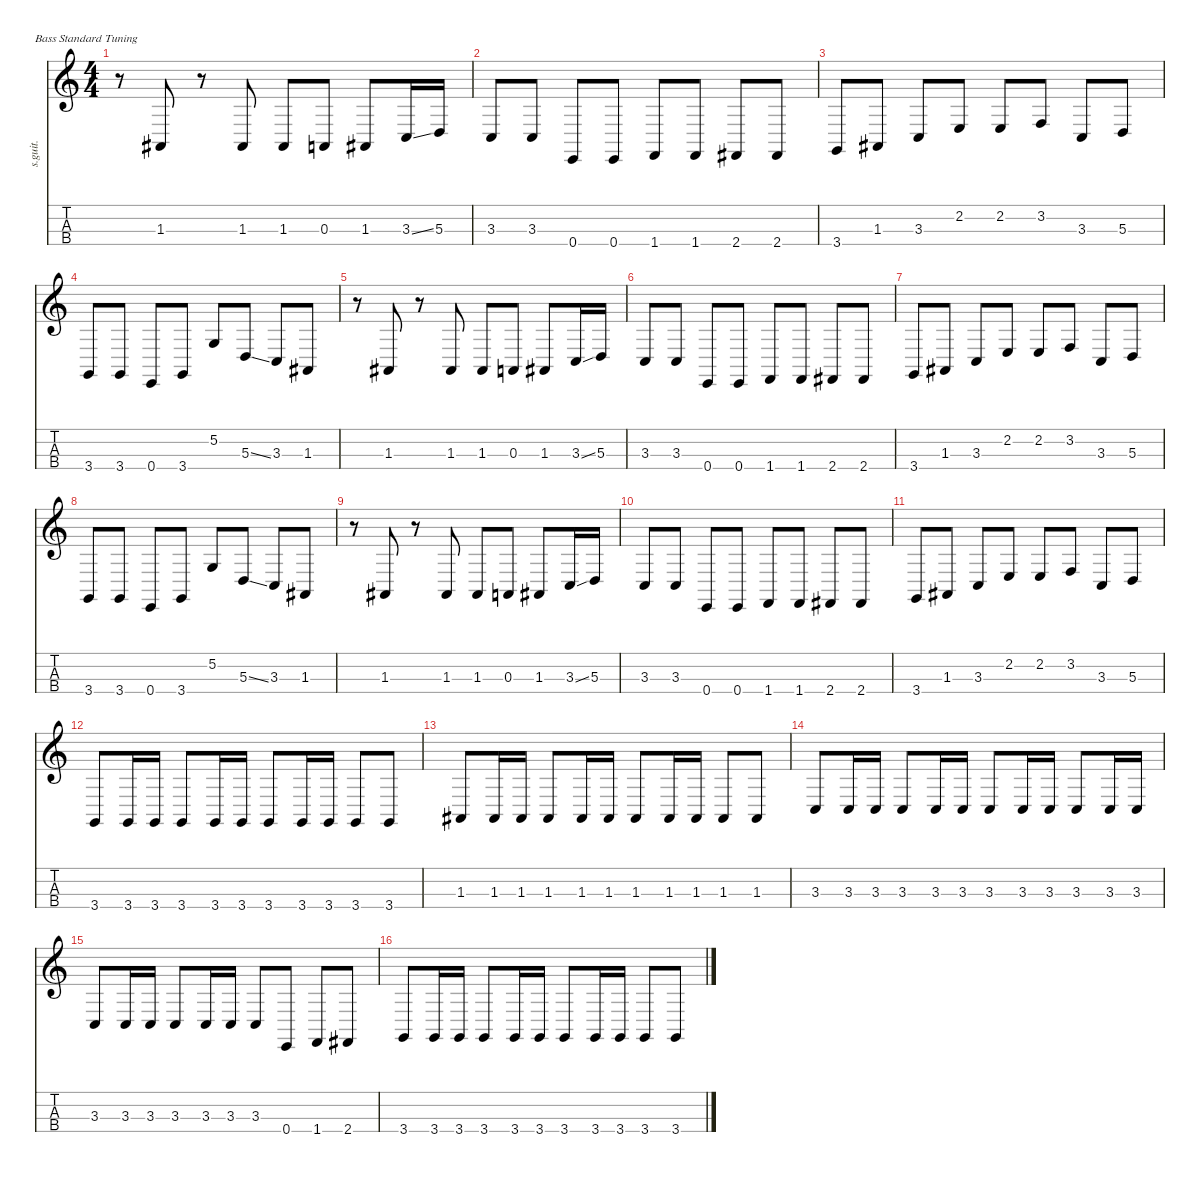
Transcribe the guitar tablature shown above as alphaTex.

\defaultSystemsLayout 4
\hideDynamics
\bracketExtendMode nobrackets
\track ("Ed King (Bass Guitar)" "s.guit.") {instrument electricbasspick}
\staff {score tabs}
\tuning (G2 D2 A1 E1)
\ts (4 4)
\tempo (150 hide)
\clef g2
\ks c
r.8{dy f} 1.3{acc #}.8{lyrics (0 "") lyrics (1 "") lyrics (2 "") lyrics (3 "") lyrics (4 "")} r.8 1.3{acc #}.8{lyrics (0 "") lyrics (1 "") lyrics (2 "") lyrics (3 "") lyrics (4 "")} 1.3{acc #}.8{lyrics (0 "") lyrics (1 "") lyrics (2 "") lyrics (3 "") lyrics (4 "")} 0.3.8{lyrics (0 "") lyrics (1 "") lyrics (2 "") lyrics (3 "") lyrics (4 "")} 1.3{acc #}.8{lyrics (0 "") lyrics (1 "") lyrics (2 "") lyrics (3 "") lyrics (4 "")} 3.3{ss}.16{lyrics (0 "") lyrics (1 "") lyrics (2 "") lyrics (3 "") lyrics (4 "")} 5.3.16{lyrics (0 "") lyrics (1 "") lyrics (2 "") lyrics (3 "") lyrics (4 "")} |
3.3.8{lyrics (0 "") lyrics (1 "") lyrics (2 "") lyrics (3 "") lyrics (4 "")} 3.3.8{lyrics (0 "") lyrics (1 "") lyrics (2 "") lyrics (3 "") lyrics (4 "")} 0.4.8{lyrics (0 "") lyrics (1 "") lyrics (2 "") lyrics (3 "") lyrics (4 "")} 0.4.8{lyrics (0 "") lyrics (1 "") lyrics (2 "") lyrics (3 "") lyrics (4 "")} 1.4.8{lyrics (0 "") lyrics (1 "") lyrics (2 "") lyrics (3 "") lyrics (4 "")} 1.4.8{lyrics (0 "") lyrics (1 "") lyrics (2 "") lyrics (3 "") lyrics (4 "")} 2.4{acc #}.8{lyrics (0 "") lyrics (1 "") lyrics (2 "") lyrics (3 "") lyrics (4 "")} 2.4{acc #}.8{lyrics (0 "") lyrics (1 "") lyrics (2 "") lyrics (3 "") lyrics (4 "")} |
3.4.8{lyrics (0 "") lyrics (1 "") lyrics (2 "") lyrics (3 "") lyrics (4 "")} 1.3{acc #}.8{lyrics (0 "") lyrics (1 "") lyrics (2 "") lyrics (3 "") lyrics (4 "")} 3.3.8{lyrics (0 "") lyrics (1 "") lyrics (2 "") lyrics (3 "") lyrics (4 "")} 2.2.8{lyrics (0 "") lyrics (1 "") lyrics (2 "") lyrics (3 "") lyrics (4 "")} 2.2.8{lyrics (0 "") lyrics (1 "") lyrics (2 "") lyrics (3 "") lyrics (4 "")} 3.2.8{lyrics (0 "") lyrics (1 "") lyrics (2 "") lyrics (3 "") lyrics (4 "")} 3.3.8{lyrics (0 "") lyrics (1 "") lyrics (2 "") lyrics (3 "") lyrics (4 "")} 5.3.8{lyrics (0 "") lyrics (1 "") lyrics (2 "") lyrics (3 "") lyrics (4 "")} |
3.4.8{lyrics (0 "") lyrics (1 "") lyrics (2 "") lyrics (3 "") lyrics (4 "")} 3.4.8{lyrics (0 "") lyrics (1 "") lyrics (2 "") lyrics (3 "") lyrics (4 "")} 0.4.8{lyrics (0 "") lyrics (1 "") lyrics (2 "") lyrics (3 "") lyrics (4 "")} 3.4.8{lyrics (0 "") lyrics (1 "") lyrics (2 "") lyrics (3 "") lyrics (4 "")} 5.2.8{lyrics (0 "") lyrics (1 "") lyrics (2 "") lyrics (3 "") lyrics (4 "")} 5.3{ss}.8{lyrics (0 "") lyrics (1 "") lyrics (2 "") lyrics (3 "") lyrics (4 "")} 3.3.8{lyrics (0 "") lyrics (1 "") lyrics (2 "") lyrics (3 "") lyrics (4 "")} 1.3{acc #}.8{lyrics (0 "") lyrics (1 "") lyrics (2 "") lyrics (3 "") lyrics (4 "")} |
r.8 1.3{acc #}.8{lyrics (0 "") lyrics (1 "") lyrics (2 "") lyrics (3 "") lyrics (4 "")} r.8 1.3{acc #}.8{lyrics (0 "") lyrics (1 "") lyrics (2 "") lyrics (3 "") lyrics (4 "")} 1.3{acc #}.8{lyrics (0 "") lyrics (1 "") lyrics (2 "") lyrics (3 "") lyrics (4 "")} 0.3.8{lyrics (0 "") lyrics (1 "") lyrics (2 "") lyrics (3 "") lyrics (4 "")} 1.3{acc #}.8{lyrics (0 "") lyrics (1 "") lyrics (2 "") lyrics (3 "") lyrics (4 "")} 3.3{ss}.16{lyrics (0 "") lyrics (1 "") lyrics (2 "") lyrics (3 "") lyrics (4 "")} 5.3.16{lyrics (0 "") lyrics (1 "") lyrics (2 "") lyrics (3 "") lyrics (4 "")} |
3.3.8{lyrics (0 "") lyrics (1 "") lyrics (2 "") lyrics (3 "") lyrics (4 "")} 3.3.8{lyrics (0 "") lyrics (1 "") lyrics (2 "") lyrics (3 "") lyrics (4 "")} 0.4.8{lyrics (0 "") lyrics (1 "") lyrics (2 "") lyrics (3 "") lyrics (4 "")} 0.4.8{lyrics (0 "") lyrics (1 "") lyrics (2 "") lyrics (3 "") lyrics (4 "")} 1.4.8{lyrics (0 "") lyrics (1 "") lyrics (2 "") lyrics (3 "") lyrics (4 "")} 1.4.8{lyrics (0 "") lyrics (1 "") lyrics (2 "") lyrics (3 "") lyrics (4 "")} 2.4{acc #}.8{lyrics (0 "") lyrics (1 "") lyrics (2 "") lyrics (3 "") lyrics (4 "")} 2.4{acc #}.8{lyrics (0 "") lyrics (1 "") lyrics (2 "") lyrics (3 "") lyrics (4 "")} |
3.4.8{lyrics (0 "") lyrics (1 "") lyrics (2 "") lyrics (3 "") lyrics (4 "")} 1.3{acc #}.8{lyrics (0 "") lyrics (1 "") lyrics (2 "") lyrics (3 "") lyrics (4 "")} 3.3.8{lyrics (0 "") lyrics (1 "") lyrics (2 "") lyrics (3 "") lyrics (4 "")} 2.2.8{lyrics (0 "") lyrics (1 "") lyrics (2 "") lyrics (3 "") lyrics (4 "")} 2.2.8{lyrics (0 "") lyrics (1 "") lyrics (2 "") lyrics (3 "") lyrics (4 "")} 3.2.8{lyrics (0 "") lyrics (1 "") lyrics (2 "") lyrics (3 "") lyrics (4 "")} 3.3.8{lyrics (0 "") lyrics (1 "") lyrics (2 "") lyrics (3 "") lyrics (4 "")} 5.3.8{lyrics (0 "") lyrics (1 "") lyrics (2 "") lyrics (3 "") lyrics (4 "")} |
3.4.8{lyrics (0 "") lyrics (1 "") lyrics (2 "") lyrics (3 "") lyrics (4 "")} 3.4.8{lyrics (0 "") lyrics (1 "") lyrics (2 "") lyrics (3 "") lyrics (4 "")} 0.4.8{lyrics (0 "") lyrics (1 "") lyrics (2 "") lyrics (3 "") lyrics (4 "")} 3.4.8{lyrics (0 "") lyrics (1 "") lyrics (2 "") lyrics (3 "") lyrics (4 "")} 5.2.8{lyrics (0 "") lyrics (1 "") lyrics (2 "") lyrics (3 "") lyrics (4 "")} 5.3{ss}.8{lyrics (0 "") lyrics (1 "") lyrics (2 "") lyrics (3 "") lyrics (4 "")} 3.3.8{lyrics (0 "") lyrics (1 "") lyrics (2 "") lyrics (3 "") lyrics (4 "")} 1.3{acc #}.8{lyrics (0 "") lyrics (1 "") lyrics (2 "") lyrics (3 "") lyrics (4 "")} |
r.8 1.3{acc #}.8{lyrics (0 "") lyrics (1 "") lyrics (2 "") lyrics (3 "") lyrics (4 "")} r.8 1.3{acc #}.8{lyrics (0 "") lyrics (1 "") lyrics (2 "") lyrics (3 "") lyrics (4 "")} 1.3{acc #}.8{lyrics (0 "") lyrics (1 "") lyrics (2 "") lyrics (3 "") lyrics (4 "")} 0.3.8{lyrics (0 "") lyrics (1 "") lyrics (2 "") lyrics (3 "") lyrics (4 "")} 1.3{acc #}.8{lyrics (0 "") lyrics (1 "") lyrics (2 "") lyrics (3 "") lyrics (4 "")} 3.3{ss}.16{lyrics (0 "") lyrics (1 "") lyrics (2 "") lyrics (3 "") lyrics (4 "")} 5.3.16{lyrics (0 "") lyrics (1 "") lyrics (2 "") lyrics (3 "") lyrics (4 "")} |
3.3.8{lyrics (0 "") lyrics (1 "") lyrics (2 "") lyrics (3 "") lyrics (4 "")} 3.3.8{lyrics (0 "") lyrics (1 "") lyrics (2 "") lyrics (3 "") lyrics (4 "")} 0.4.8{lyrics (0 "") lyrics (1 "") lyrics (2 "") lyrics (3 "") lyrics (4 "")} 0.4.8{lyrics (0 "") lyrics (1 "") lyrics (2 "") lyrics (3 "") lyrics (4 "")} 1.4.8{lyrics (0 "") lyrics (1 "") lyrics (2 "") lyrics (3 "") lyrics (4 "")} 1.4.8{lyrics (0 "") lyrics (1 "") lyrics (2 "") lyrics (3 "") lyrics (4 "")} 2.4{acc #}.8{lyrics (0 "") lyrics (1 "") lyrics (2 "") lyrics (3 "") lyrics (4 "")} 2.4{acc #}.8{lyrics (0 "") lyrics (1 "") lyrics (2 "") lyrics (3 "") lyrics (4 "")} |
3.4.8{lyrics (0 "") lyrics (1 "") lyrics (2 "") lyrics (3 "") lyrics (4 "")} 1.3{acc #}.8{lyrics (0 "") lyrics (1 "") lyrics (2 "") lyrics (3 "") lyrics (4 "")} 3.3.8{lyrics (0 "") lyrics (1 "") lyrics (2 "") lyrics (3 "") lyrics (4 "")} 2.2.8{lyrics (0 "") lyrics (1 "") lyrics (2 "") lyrics (3 "") lyrics (4 "")} 2.2.8{lyrics (0 "") lyrics (1 "") lyrics (2 "") lyrics (3 "") lyrics (4 "")} 3.2.8{lyrics (0 "") lyrics (1 "") lyrics (2 "") lyrics (3 "") lyrics (4 "")} 3.3.8{lyrics (0 "") lyrics (1 "") lyrics (2 "") lyrics (3 "") lyrics (4 "")} 5.3.8{lyrics (0 "") lyrics (1 "") lyrics (2 "") lyrics (3 "") lyrics (4 "")} |
3.4.8{lyrics (0 "") lyrics (1 "") lyrics (2 "") lyrics (3 "") lyrics (4 "")} 3.4.16{lyrics (0 "") lyrics (1 "") lyrics (2 "") lyrics (3 "") lyrics (4 "")} 3.4.16{lyrics (0 "") lyrics (1 "") lyrics (2 "") lyrics (3 "") lyrics (4 "")} 3.4.8{lyrics (0 "") lyrics (1 "") lyrics (2 "") lyrics (3 "") lyrics (4 "")} 3.4.16{lyrics (0 "") lyrics (1 "") lyrics (2 "") lyrics (3 "") lyrics (4 "")} 3.4.16{lyrics (0 "") lyrics (1 "") lyrics (2 "") lyrics (3 "") lyrics (4 "")} 3.4.8{lyrics (0 "") lyrics (1 "") lyrics (2 "") lyrics (3 "") lyrics (4 "")} 3.4.16{lyrics (0 "") lyrics (1 "") lyrics (2 "") lyrics (3 "") lyrics (4 "")} 3.4.16{lyrics (0 "") lyrics (1 "") lyrics (2 "") lyrics (3 "") lyrics (4 "")} 3.4.8{lyrics (0 "") lyrics (1 "") lyrics (2 "") lyrics (3 "") lyrics (4 "")} 3.4.8{lyrics (0 "") lyrics (1 "") lyrics (2 "") lyrics (3 "") lyrics (4 "")} |
1.3{acc #}.8{lyrics (0 "") lyrics (1 "") lyrics (2 "") lyrics (3 "") lyrics (4 "")} 1.3{acc #}.16{lyrics (0 "") lyrics (1 "") lyrics (2 "") lyrics (3 "") lyrics (4 "")} 1.3{acc #}.16{lyrics (0 "") lyrics (1 "") lyrics (2 "") lyrics (3 "") lyrics (4 "")} 1.3{acc #}.8{lyrics (0 "") lyrics (1 "") lyrics (2 "") lyrics (3 "") lyrics (4 "")} 1.3{acc #}.16{lyrics (0 "") lyrics (1 "") lyrics (2 "") lyrics (3 "") lyrics (4 "")} 1.3{acc #}.16{lyrics (0 "") lyrics (1 "") lyrics (2 "") lyrics (3 "") lyrics (4 "")} 1.3{acc #}.8{lyrics (0 "") lyrics (1 "") lyrics (2 "") lyrics (3 "") lyrics (4 "")} 1.3{acc #}.16{lyrics (0 "") lyrics (1 "") lyrics (2 "") lyrics (3 "") lyrics (4 "")} 1.3{acc #}.16{lyrics (0 "") lyrics (1 "") lyrics (2 "") lyrics (3 "") lyrics (4 "")} 1.3{acc #}.8{lyrics (0 "") lyrics (1 "") lyrics (2 "") lyrics (3 "") lyrics (4 "")} 1.3{acc #}.8{lyrics (0 "") lyrics (1 "") lyrics (2 "") lyrics (3 "") lyrics (4 "")} |
3.3.8{lyrics (0 "") lyrics (1 "") lyrics (2 "") lyrics (3 "") lyrics (4 "")} 3.3.16{lyrics (0 "") lyrics (1 "") lyrics (2 "") lyrics (3 "") lyrics (4 "")} 3.3.16{lyrics (0 "") lyrics (1 "") lyrics (2 "") lyrics (3 "") lyrics (4 "")} 3.3.8{lyrics (0 "") lyrics (1 "") lyrics (2 "") lyrics (3 "") lyrics (4 "")} 3.3.16{lyrics (0 "") lyrics (1 "") lyrics (2 "") lyrics (3 "") lyrics (4 "")} 3.3.16{lyrics (0 "") lyrics (1 "") lyrics (2 "") lyrics (3 "") lyrics (4 "")} 3.3.8{lyrics (0 "") lyrics (1 "") lyrics (2 "") lyrics (3 "") lyrics (4 "")} 3.3.16{lyrics (0 "") lyrics (1 "") lyrics (2 "") lyrics (3 "") lyrics (4 "")} 3.3.16{lyrics (0 "") lyrics (1 "") lyrics (2 "") lyrics (3 "") lyrics (4 "")} 3.3.8{lyrics (0 "") lyrics (1 "") lyrics (2 "") lyrics (3 "") lyrics (4 "")} 3.3.16{lyrics (0 "") lyrics (1 "") lyrics (2 "") lyrics (3 "") lyrics (4 "")} 3.3.16{lyrics (0 "") lyrics (1 "") lyrics (2 "") lyrics (3 "") lyrics (4 "")} |
3.3.8{lyrics (0 "") lyrics (1 "") lyrics (2 "") lyrics (3 "") lyrics (4 "")} 3.3.16{lyrics (0 "") lyrics (1 "") lyrics (2 "") lyrics (3 "") lyrics (4 "")} 3.3.16{lyrics (0 "") lyrics (1 "") lyrics (2 "") lyrics (3 "") lyrics (4 "")} 3.3.8{lyrics (0 "") lyrics (1 "") lyrics (2 "") lyrics (3 "") lyrics (4 "")} 3.3.16{lyrics (0 "") lyrics (1 "") lyrics (2 "") lyrics (3 "") lyrics (4 "")} 3.3.16{lyrics (0 "") lyrics (1 "") lyrics (2 "") lyrics (3 "") lyrics (4 "")} 3.3.8{lyrics (0 "") lyrics (1 "") lyrics (2 "") lyrics (3 "") lyrics (4 "")} 0.4.8{lyrics (0 "") lyrics (1 "") lyrics (2 "") lyrics (3 "") lyrics (4 "")} 1.4.8{lyrics (0 "") lyrics (1 "") lyrics (2 "") lyrics (3 "") lyrics (4 "")} 2.4{acc #}.8{lyrics (0 "") lyrics (1 "") lyrics (2 "") lyrics (3 "") lyrics (4 "")} |
3.4.8{lyrics (0 "") lyrics (1 "") lyrics (2 "") lyrics (3 "") lyrics (4 "")} 3.4.16{lyrics (0 "") lyrics (1 "") lyrics (2 "") lyrics (3 "") lyrics (4 "")} 3.4.16{lyrics (0 "") lyrics (1 "") lyrics (2 "") lyrics (3 "") lyrics (4 "")} 3.4.8{lyrics (0 "") lyrics (1 "") lyrics (2 "") lyrics (3 "") lyrics (4 "")} 3.4.16{lyrics (0 "") lyrics (1 "") lyrics (2 "") lyrics (3 "") lyrics (4 "")} 3.4.16{lyrics (0 "") lyrics (1 "") lyrics (2 "") lyrics (3 "") lyrics (4 "")} 3.4.8{lyrics (0 "") lyrics (1 "") lyrics (2 "") lyrics (3 "") lyrics (4 "")} 3.4.16{lyrics (0 "") lyrics (1 "") lyrics (2 "") lyrics (3 "") lyrics (4 "")} 3.4.16{lyrics (0 "") lyrics (1 "") lyrics (2 "") lyrics (3 "") lyrics (4 "")} 3.4.8{lyrics (0 "") lyrics (1 "") lyrics (2 "") lyrics (3 "") lyrics (4 "")} 3.4.8{lyrics (0 "") lyrics (1 "") lyrics (2 "") lyrics (3 "") lyrics (4 "")}
